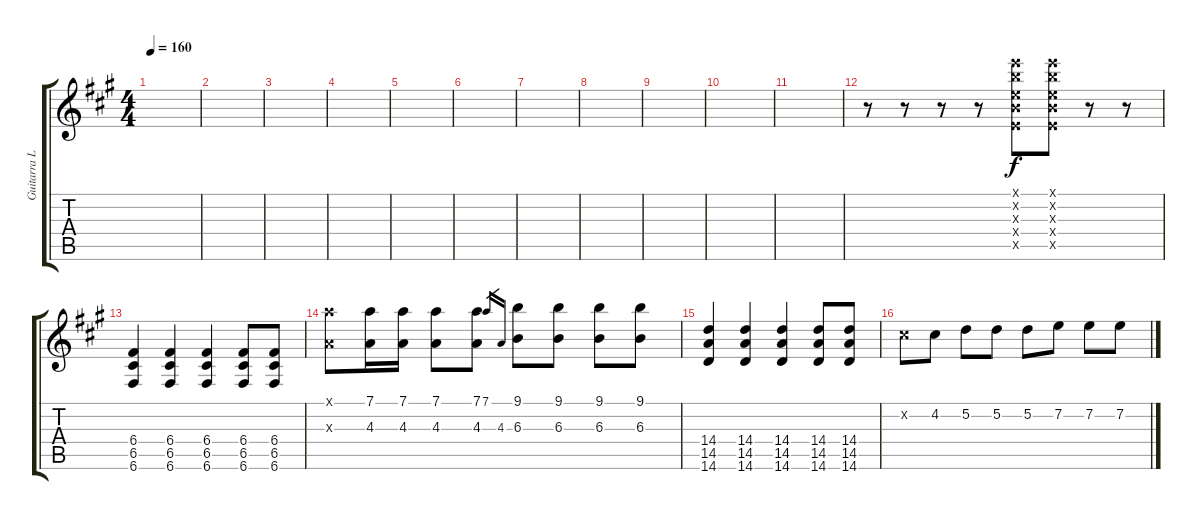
\track ("Guitarra Líder" "Guitarra L") {instrument distortionguitar}
\staff {score tabs}
\tuning (D4 A3 F3 C3 G2 C2) {hide}
\ts (4 4)
\tempo 160
\clef g2
\ks a
|
|
|
|
|
|
|
|
|
|
|
r.8 r.8 r.8 r.8 (14.1{x} 14.2{x} 11.3{x} 11.4{x} 9.5{x}).8 (14.1{x} 14.2{x} 11.3{x} 11.4{x} 9.5{x}).8 r.8 r.8 |
(6.4 6.5 6.6).4 (6.4 6.5 6.6).4 (6.4 6.5 6.6).4 (6.4 6.5 6.6).8 (6.4 6.5 6.6).8 |
(7.1{x} 4.3{x}).8 (7.1 4.3).16 (7.1 4.3).16 (7.1 4.3).8 (7.1 4.3).8 7.1.16{gr} 4.3.16{gr} (9.1 6.3).8 (9.1 6.3).8 (9.1 6.3).8 (9.1 6.3).8 |
(14.4 14.5 14.6).4 (14.4 14.5 14.6).4 (14.4 14.5 14.6).4 (14.4 14.5 14.6).8 (14.4 14.5 14.6).8 |
4.2{x}.8 4.2.8 5.2.8 5.2.8 5.2.8 7.2.8 7.2.8 7.2.8
